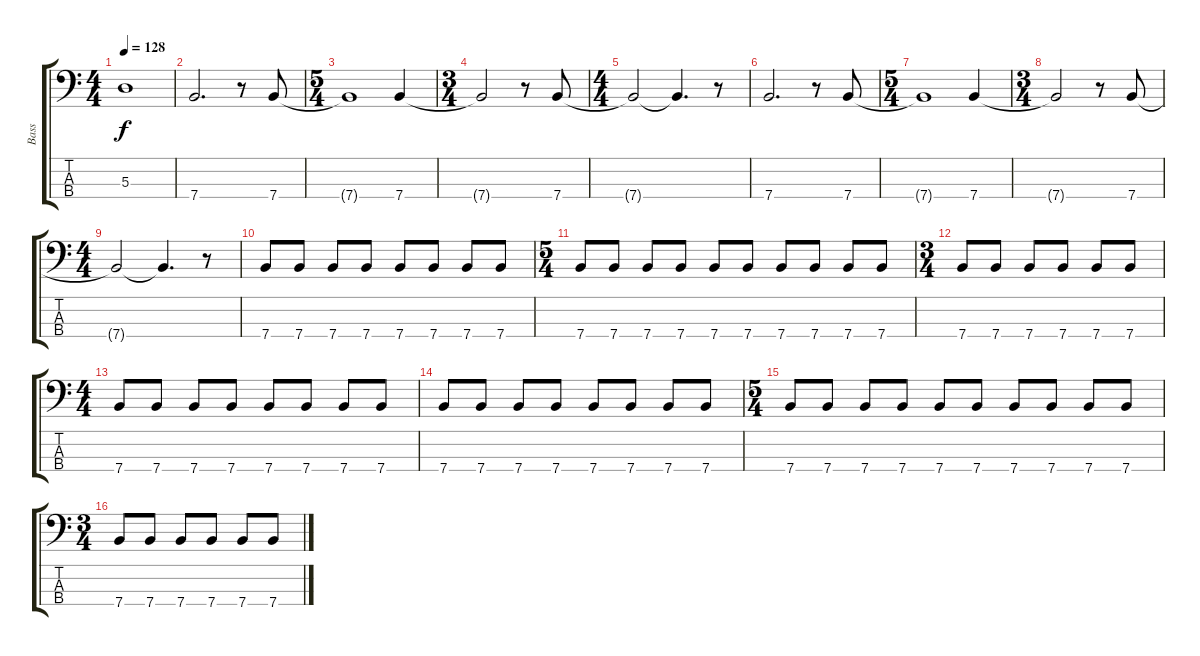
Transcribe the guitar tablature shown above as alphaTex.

\track ("Bass" "Bass") {instrument electricbassfinger}
\staff {score tabs}
\tuning (G2 D2 A1 E1) {hide}
\ts (4 4)
\tempo 128
\clef f4
\ks c
5.3{t}.1{dy f} |
7.4.2{d} r.8 7.4.8 |
\ts (5 4)
7.4{t}.1 7.4.4 |
\ts (3 4)
7.4{t}.2 r.8 7.4.8 |
\ts (4 4)
7.4{t}.2 7.4{t}.4{d} r.8 |
7.4.2{d} r.8 7.4.8 |
\ts (5 4)
7.4{t}.1 7.4.4 |
\ts (3 4)
7.4{t}.2 r.8 7.4.8 |
\ts (4 4)
7.4{t}.2 7.4{t}.4{d} r.8 |
7.4.8 7.4.8 7.4.8 7.4.8 7.4.8 7.4.8 7.4.8 7.4.8 |
\ts (5 4)
7.4.8 7.4.8 7.4.8 7.4.8 7.4.8 7.4.8 7.4.8 7.4.8 7.4.8 7.4.8 |
\ts (3 4)
7.4.8 7.4.8 7.4.8 7.4.8 7.4.8 7.4.8 |
\ts (4 4)
7.4.8 7.4.8 7.4.8 7.4.8 7.4.8 7.4.8 7.4.8 7.4.8 |
7.4.8 7.4.8 7.4.8 7.4.8 7.4.8 7.4.8 7.4.8 7.4.8 |
\ts (5 4)
7.4.8 7.4.8 7.4.8 7.4.8 7.4.8 7.4.8 7.4.8 7.4.8 7.4.8 7.4.8 |
\ts (3 4)
7.4.8 7.4.8 7.4.8 7.4.8 7.4.8 7.4.8
